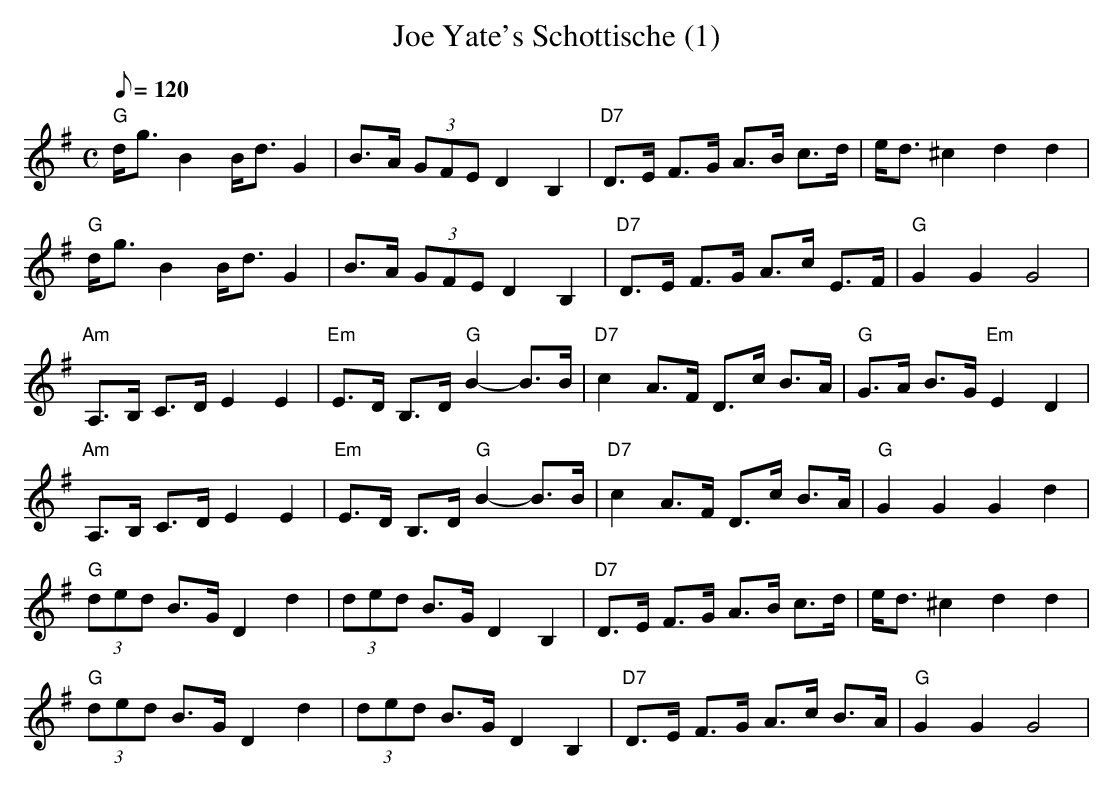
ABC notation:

X:1
T:Joe Yate's Schottische (1)
M:C
L:1/8
Q:120
K:G
"G"d<gB2B<d G2|B>A (3GFE D2 B,2|"D7"D>E F>G A>B c>d|e<d ^c2 d2 d2|
"G"d<gB2B<d G2|B>A (3GFE D2 B,2|"D7"D>E F>G A>c E>F|"G"G2 G2 G4|
"Am"A,>B, C>D E2E2|"Em"E>D B,>D "G"B2-B>B-|"D7"c2 A>F D>c B>A|"G"G>A B>G "Em" E2D2|
"Am"A,>B, C>D E2E2|"Em"E>D B,>D "G"B2-B>B-|"D7"c2 A>F D>c B>A|"G"G2 G2 G2 d2|
"G"(3ded B>G D2 d2|(3ded B>G D2 B,2|"D7"D>E F>G A>B c>d|e<d ^c2 d2 d2|
"G"(3ded B>G D2 d2|(3ded B>G D2 B,2|"D7"D>E F>G A>c B>A|"G"G2 G2 G4|
